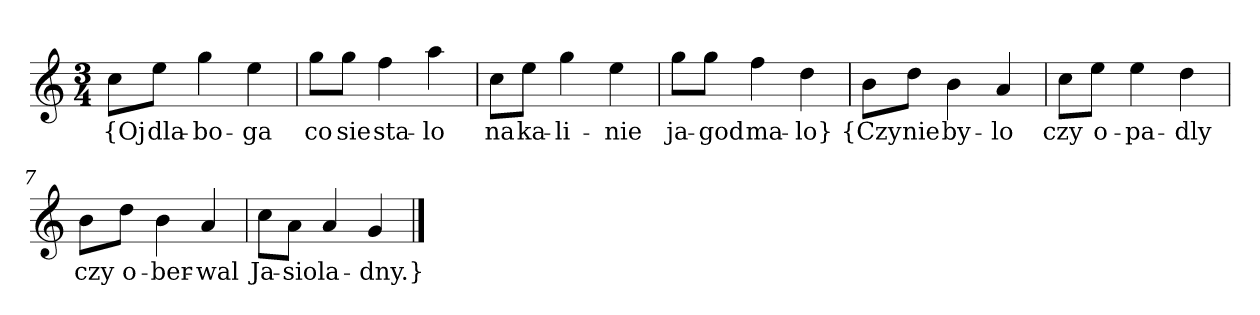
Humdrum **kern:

**kern	**text
*part1	*part1
*staff1	*staff1
*clefG2	*
*k[]	*
*C:	*
*M3/4	*
=	=
8cc\L	{Oj
8ee\J	dla-
4gg	-bo-
4ee	-ga
=2	=2
8gg\L	co
8gg\J	sie
4ff	sta-
4aa	-lo
=3	=3
8cc\L	na
8ee\J	ka-
4gg	-li-
4ee	-nie
=4	=4
8gg\L	ja-
8gg\J	-god
4ff	ma-
4dd	-lo}
=5y	=5y
8b\L	{Czy
8dd\J	nie
4b	by-
4a	-lo
=6	=6
8cc\L	czy
8ee\J	o-
4ee	-pa-
4dd	-dly
=7	=7
8b\L	czy
8dd\J	o-
4b	-ber-
4a	-wal
=8	=8
8cc\L	Ja-
8a\J	-sio
4a	la-
4g	-dny.}
==	==
*-	*-
